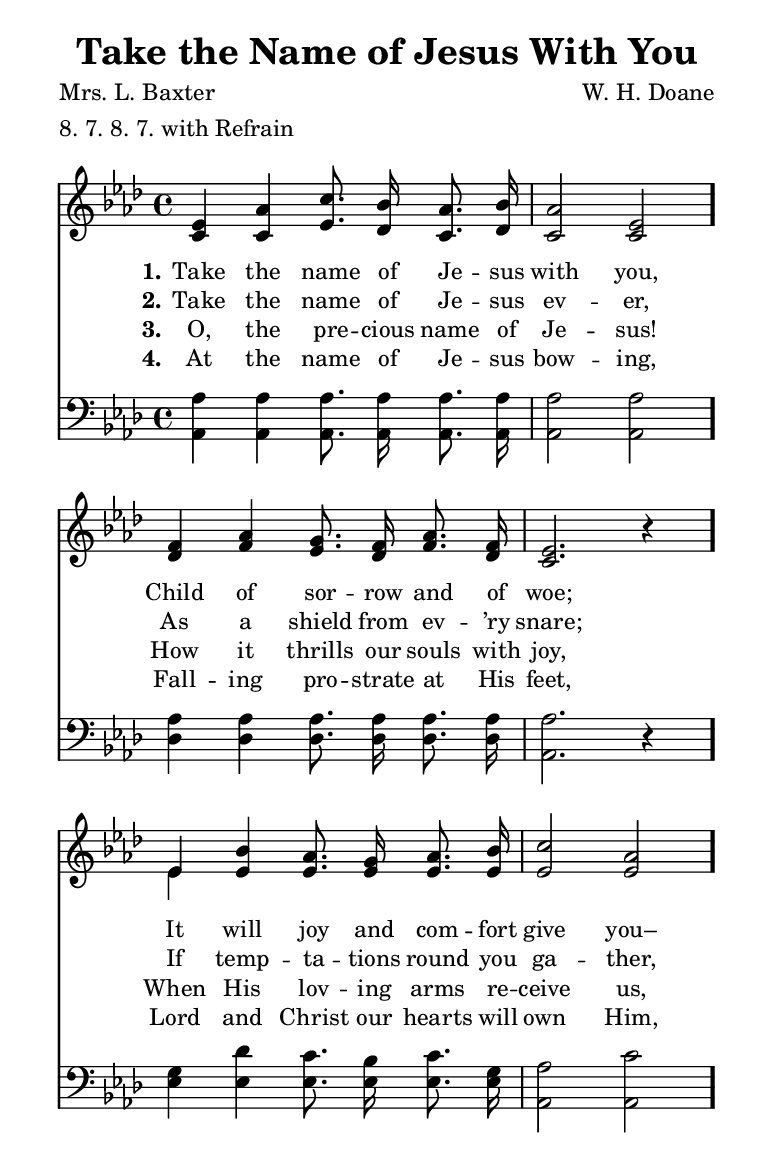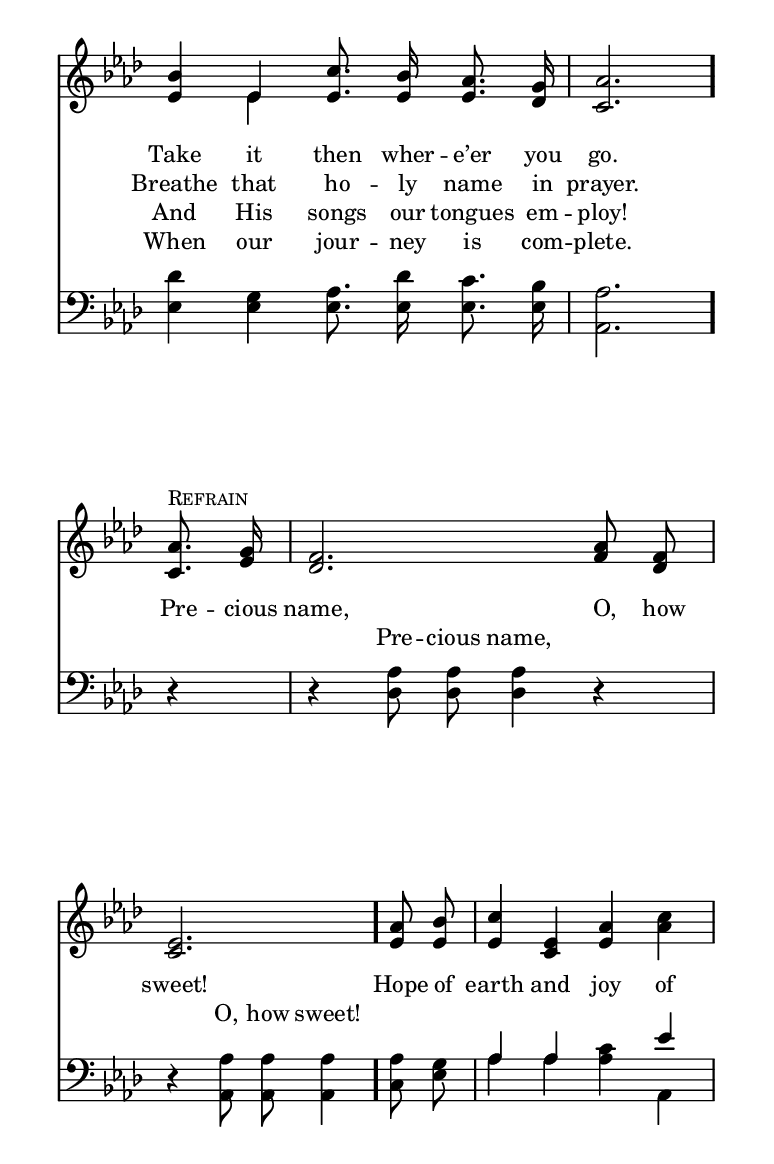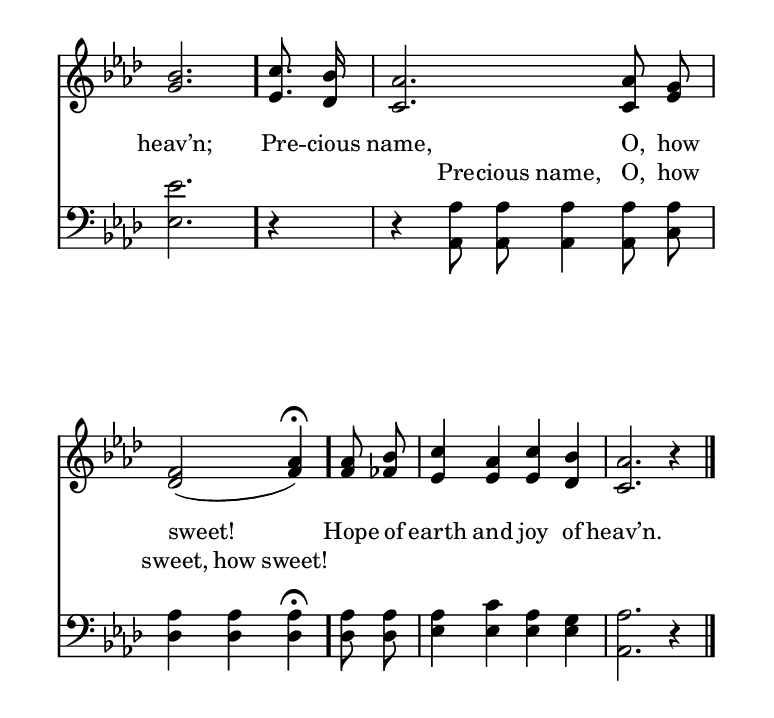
\include "common/global.ily"
\paper {
  \include "common/paper.ily"
}

\header{
  hymnnumber = "194"
  title = "Take the Name of Jesus With You"
  tunename = ""
  meter = "8. 7. 8. 7. with Refrain"
  poet = "Mrs. L. Baxter"
  composer = "W. H. Doane"
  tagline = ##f
}

ta = { \tempo 4=80 }
tb = { \tempo 4=40 }

global = {
  \include "common/overrides.ily"
  \time 4/4
  \override Score.MetronomeMark.transparent = ##t % hide all fermata changes too
  \ta
  \key aes \major
  \autoBeamOff
}

patternA = { c4 c c8. c16 c8. c16 | c2 c }
patternB = { c4 c c8. c16 c8. c16 | c2. }

notesSoprano = {
\global
\relative c' {

  ees4 aes c8. bes16 aes8. bes16 | aes2 ees
  \changePitch \patternB { f aes g f aes f | ees } r4
  \changePitch \patternA { ees bes' aes g aes bes | c aes }
  \changePitch \patternB { bes ees, c' bes aes g | aes }

  << s^\markup { \small \caps "Refrain" }
  { aes8. g16 | f2. aes8 f | ees2. } >>
  aes8 bes | c4 ees, aes c | bes2.
  c8. bes16 | aes2. aes8 g | f2( \tb aes4) \fermata \ta
  aes8 bes | c4 aes c bes | aes2. r4

  \bar "|."

}
}

notesAlto = {
\global
\relative e' {

  \changePitch \patternA { c c ees des c des | c c }
  \changePitch \patternB { des f ees des f des | c } r4
  \changePitch \patternA { ees ees ees ees ees ees | ees ees }
  \changePitch \patternB { ees ees ees ees ees des | c }

  c8. ees16 | des2. f8 des | c2.
  ees8 ees | ees4 c ees aes | g2.
  ees8. des16 | c2. c8 ees | des2( f4)
  f8 fes | ees4 ees ees des | c2. r4

}
}

notesTenor = {
\global
\relative a {

  \changePitch \patternA { aes aes aes aes aes aes | aes aes }
  \changePitch \patternB { aes aes aes aes aes aes | aes } r4
  \changePitch \patternA { g des' c bes c g | aes c }
  \changePitch \patternB { des g, aes des c bes | aes }

  r4 | r4 aes8 aes aes4 r4 | r4 aes8 aes aes4
  aes8 g | aes4 aes c ees | ees2.
  r4 | r4 aes,8 aes aes4 aes8 aes | aes4 aes aes
  aes8 aes | aes4 c aes g | aes2. r4

}
}

notesBass = {
\global
\relative f, {

  \changePitch \patternA { aes aes aes aes aes aes | aes aes }
  \changePitch \patternB { des des des des des des | aes } r4
  \changePitch \patternA { ees' ees ees ees ees ees | aes, aes }
  \changePitch \patternB { ees' ees ees ees ees ees | aes, }

  r4 | r4 des8 des des4 r4 | r4 aes8 aes aes4
  c8 ees | aes4 aes aes aes, | ees'2.
  r4 | r4 aes,8 aes aes4 aes8 c | des4 des des \fermata
  des8 des | ees4 ees ees ees | aes,2. r4

}
}

Refrain = \lyricmode {

\break
Pre -- cious name, O, how sweet! \bar "."
Hope of earth and joy of heav’n; \bar "."
Pre -- cious name, O, how sweet! \bar "."
Hope of earth and joy of heav’n. \bar "."

}

wordsA = \lyricmode {
\set stanza = "1."

Take the name of Je -- sus with you, \bar "."
Child of sor -- row and of woe; \bar "."
It will joy and com -- fort give you– \bar "."
Take it then wher -- e’er you go. \bar "."

}

wordsB = \lyricmode {
\set stanza = "2."

Take the name of Je -- sus ev -- er,
As a shield from ev -- ’ry snare;
If temp -- ta -- tions round you ga -- ther,
Breathe that ho -- ly name in prayer.

\Refrain

}

wordsC = \lyricmode {
\set stanza = "3."

O, the pre -- cious name of Je -- sus!
How it thrills our souls with joy,
When His lov -- ing arms re -- ceive us,
And His songs our tongues em -- ploy!

}

wordsD = \lyricmode {
\set stanza = "4."

At the name of Je -- sus bow -- ing,
Fall -- ing pro -- strate at His feet,
Lord and Christ our hearts will own Him,
When our jour -- ney is com -- plete.

}

underWords = \lyricmode {

{ \repeat unfold 30 \skip 4 }
Pre -- cious name, O, how sweet!
{ \repeat unfold 7 \skip 4 }
Pre -- cious name, O, how sweet, how sweet!

}

\score {
  \context ChoirStaff <<
    \context Staff = upper <<
      \set ChoirStaff.systemStartDelimiter = #'SystemStartBar
      \set ChoirStaff.printPartCombineTexts = ##f
      \partcombine #'(2 . 9) \notesSoprano \notesAlto
      \context NullVoice = sopranos { \voiceOne << \notesSoprano >> }
      \context NullVoice = altos { \voiceTwo << \notesAlto >> }
      \context Lyrics = one   \lyricsto sopranos \wordsA
      \context Lyrics = two   \lyricsto sopranos \wordsB
      \context Lyrics = three \lyricsto sopranos \wordsC
      \context Lyrics = four  \lyricsto sopranos \wordsD
    >>
    \context Staff = men <<
      \clef bass
      \set ChoirStaff.printPartCombineTexts = ##f
      \partcombine #'(2 . 9) \notesTenor \notesBass
      \context NullVoice = tenors { \voiceOne << \notesTenor >> }
      \context NullVoice = basses { \voiceTwo << \notesBass >> }
    >>
    \context Lyrics = three \lyricsto tenors \underWords
  >>
  \layout {
    \include "common/layout.ily"
  }
  \midi{
    \include "common/midi.ily"
  }
}

\version "2.19.49"  % necessary for upgrading to future LilyPond versions.

% vi:set et ts=2 sw=2 ai nocindent syntax=lilypond:
